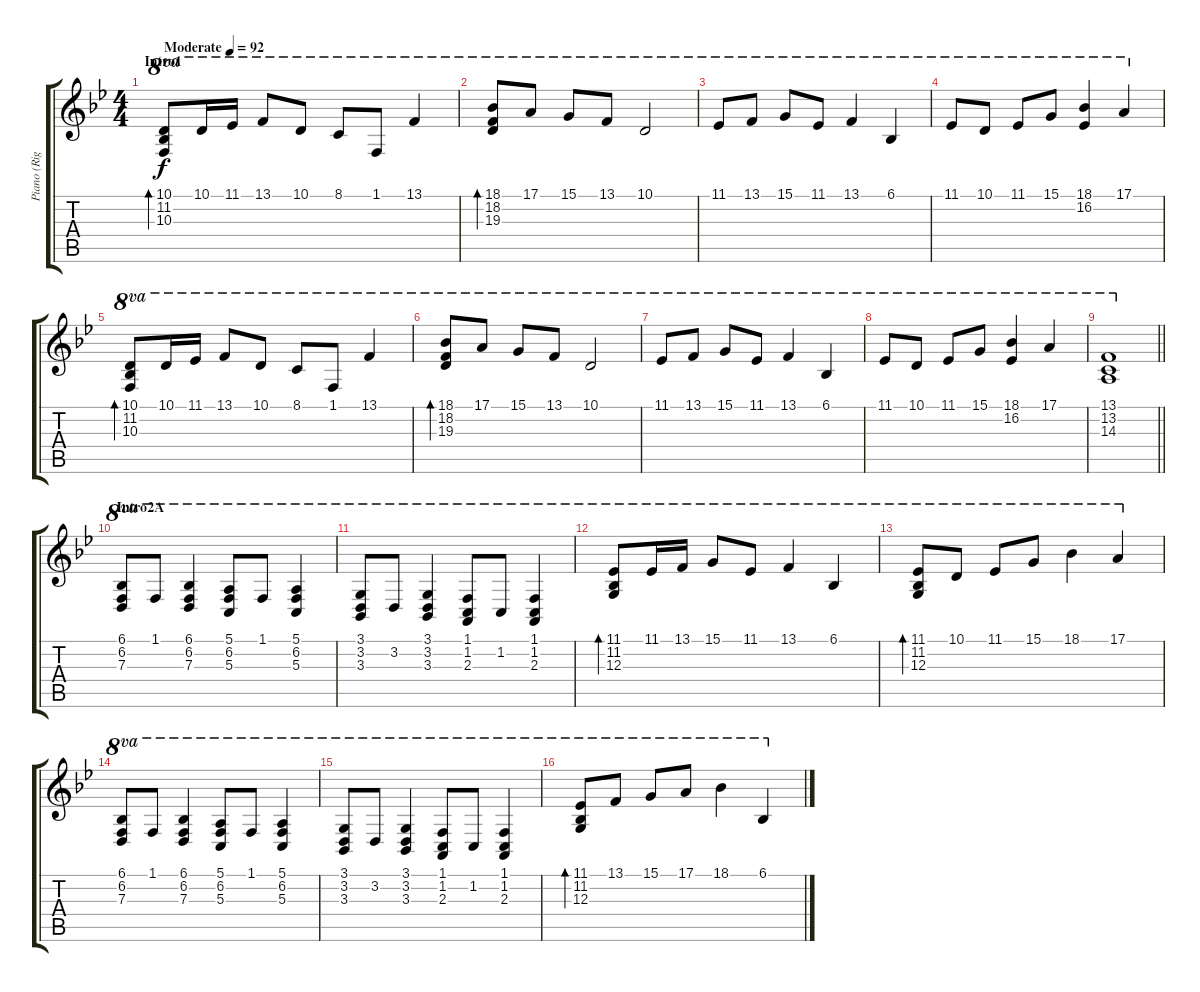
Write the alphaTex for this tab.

\track ("Piano (Right Hand)" "Piano (Rig") {instrument acousticgrandpiano}
\staff {score tabs}
\tuning (E4 B3 G3 D3 A2 E2) {hide}
\ts (4 4)
\section ("" "Intro1")
\tempo (92 "Moderate")
\clef g2
\ks bb
(10.1 11.2 10.3).8{bd 120 ot 8va dy f instrument acousticgrandpiano} 10.1.16{ot 8va} 11.1.16{ot 8va} 13.1.8{ot 8va} 10.1.8{ot 8va} 8.1.8{ot 8va} 1.1.8{ot 8va} 13.1.4{ot 8va} |
(18.1 18.2 19.3).8{bd 120 ot 8va} 17.1.8{ot 8va} 15.1.8{ot 8va} 13.1.8{ot 8va} 10.1.2{ot 8va} |
11.1.8{ot 8va} 13.1.8{ot 8va} 15.1.8{ot 8va} 11.1.8{ot 8va} 13.1.4{ot 8va} 6.1.4{ot 8va} |
11.1.8{ot 8va} 10.1.8{ot 8va} 11.1.8{ot 8va} 15.1.8{ot 8va} (18.1 16.2).4{ot 8va} 17.1.4{ot 8va} |
(10.1 11.2 10.3).8{bd 120 ot 8va} 10.1.16{ot 8va} 11.1.16{ot 8va} 13.1.8{ot 8va} 10.1.8{ot 8va} 8.1.8{ot 8va} 1.1.8{ot 8va} 13.1.4{ot 8va} |
(18.1 18.2 19.3).8{bd 120 ot 8va} 17.1.8{ot 8va} 15.1.8{ot 8va} 13.1.8{ot 8va} 10.1.2{ot 8va} |
11.1.8{ot 8va} 13.1.8{ot 8va} 15.1.8{ot 8va} 11.1.8{ot 8va} 13.1.4{ot 8va} 6.1.4{ot 8va} |
11.1.8{ot 8va} 10.1.8{ot 8va} 11.1.8{ot 8va} 15.1.8{ot 8va} (18.1 16.2).4{ot 8va} 17.1.4{ot 8va} |
\barLineRight lightlight
(13.1 13.2 14.3).1{ot 8va} |
\section ("" "Intro2A")
(6.1 6.2 7.3).8{ot 8va} 1.1.8{ot 8va} (6.1 6.2 7.3).4{ot 8va} (5.1 6.2 5.3).8{ot 8va} 1.1.8{ot 8va} (5.1 6.2 5.3).4{ot 8va} |
(3.1 3.2 3.3).8{ot 8va} 3.2.8{ot 8va} (3.1 3.2 3.3).4{ot 8va} (1.1 1.2 2.3).8{ot 8va} 1.2.8{ot 8va} (1.1 1.2 2.3).4{ot 8va} |
(11.1 11.2 12.3).8{bd 240 ot 8va} 11.1.16{ot 8va} 13.1.16{ot 8va} 15.1.8{ot 8va} 11.1.8{ot 8va} 13.1.4{ot 8va} 6.1.4{ot 8va} |
(11.1 11.2 12.3).8{bd 240 ot 8va} 10.1.8{ot 8va} 11.1.8{ot 8va} 15.1.8{ot 8va} 18.1.4{ot 8va} 17.1.4{ot 8va} |
(6.1 6.2 7.3).8{ot 8va} 1.1.8{ot 8va} (6.1 6.2 7.3).4{ot 8va} (5.1 6.2 5.3).8{ot 8va} 1.1.8{ot 8va} (5.1 6.2 5.3).4{ot 8va} |
(3.1 3.2 3.3).8{ot 8va} 3.2.8{ot 8va} (3.1 3.2 3.3).4{ot 8va} (1.1 1.2 2.3).8{ot 8va} 1.2.8{ot 8va} (1.1 1.2 2.3).4{ot 8va} |
(11.1 11.2 12.3).8{bd 240 ot 8va} 13.1.8{ot 8va} 15.1.8{ot 8va} 17.1.8{ot 8va} 18.1.4{ot 8va} 6.1.4{ot 8va}
